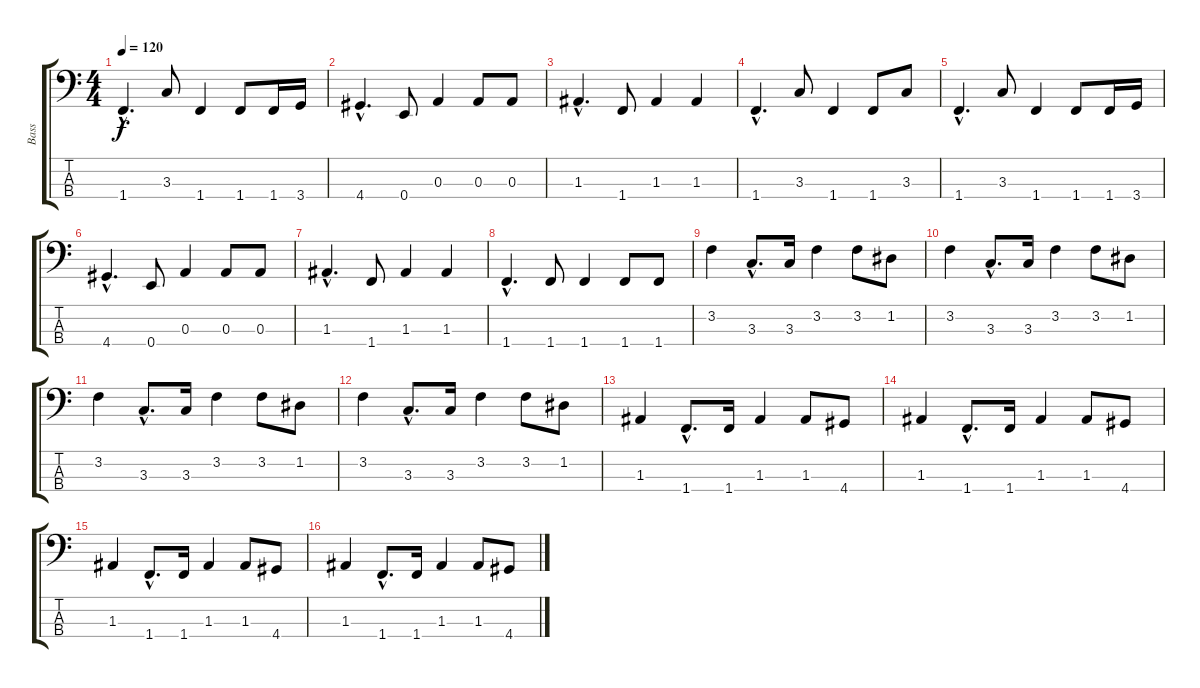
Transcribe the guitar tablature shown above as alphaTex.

\track ("Bass" "Bass") {instrument electricbasspick}
\staff {score tabs}
\tuning (G2 D2 A1 E1) {hide}
\ts (4 4)
\tempo 120
\clef f4
\ks c
1.4{hac}.4{d dy f instrument electricbasspick} 3.3.8 1.4.4 1.4.8 1.4.16 3.4.16 |
4.4{hac}.4{d} 0.4.8 0.3.4 0.3.8 0.3.8 |
1.3{hac}.4{d} 1.4.8 1.3.4 1.3.4 |
1.4{hac}.4{d} 3.3.8 1.4.4 1.4.8 3.3.8 |
1.4{hac}.4{d} 3.3.8 1.4.4 1.4.8 1.4.16 3.4.16 |
4.4{hac}.4{d} 0.4.8 0.3.4 0.3.8 0.3.8 |
1.3{hac}.4{d} 1.4.8 1.3.4 1.3.4 |
1.4{hac}.4{d} 1.4.8 1.4.4 1.4.8 1.4.8 |
3.2.4 3.3{hac}.8{d} 3.3.16 3.2.4 3.2.8 1.2.8 |
3.2.4 3.3{hac}.8{d} 3.3.16 3.2.4 3.2.8 1.2.8 |
3.2.4 3.3{hac}.8{d} 3.3.16 3.2.4 3.2.8 1.2.8 |
3.2.4 3.3{hac}.8{d} 3.3.16 3.2.4 3.2.8 1.2.8 |
1.3.4 1.4{hac}.8{d} 1.4.16 1.3.4 1.3.8 4.4.8 |
1.3.4 1.4{hac}.8{d} 1.4.16 1.3.4 1.3.8 4.4.8 |
1.3.4 1.4{hac}.8{d} 1.4.16 1.3.4 1.3.8 4.4.8 |
1.3.4 1.4{hac}.8{d} 1.4.16 1.3.4 1.3.8 4.4.8
